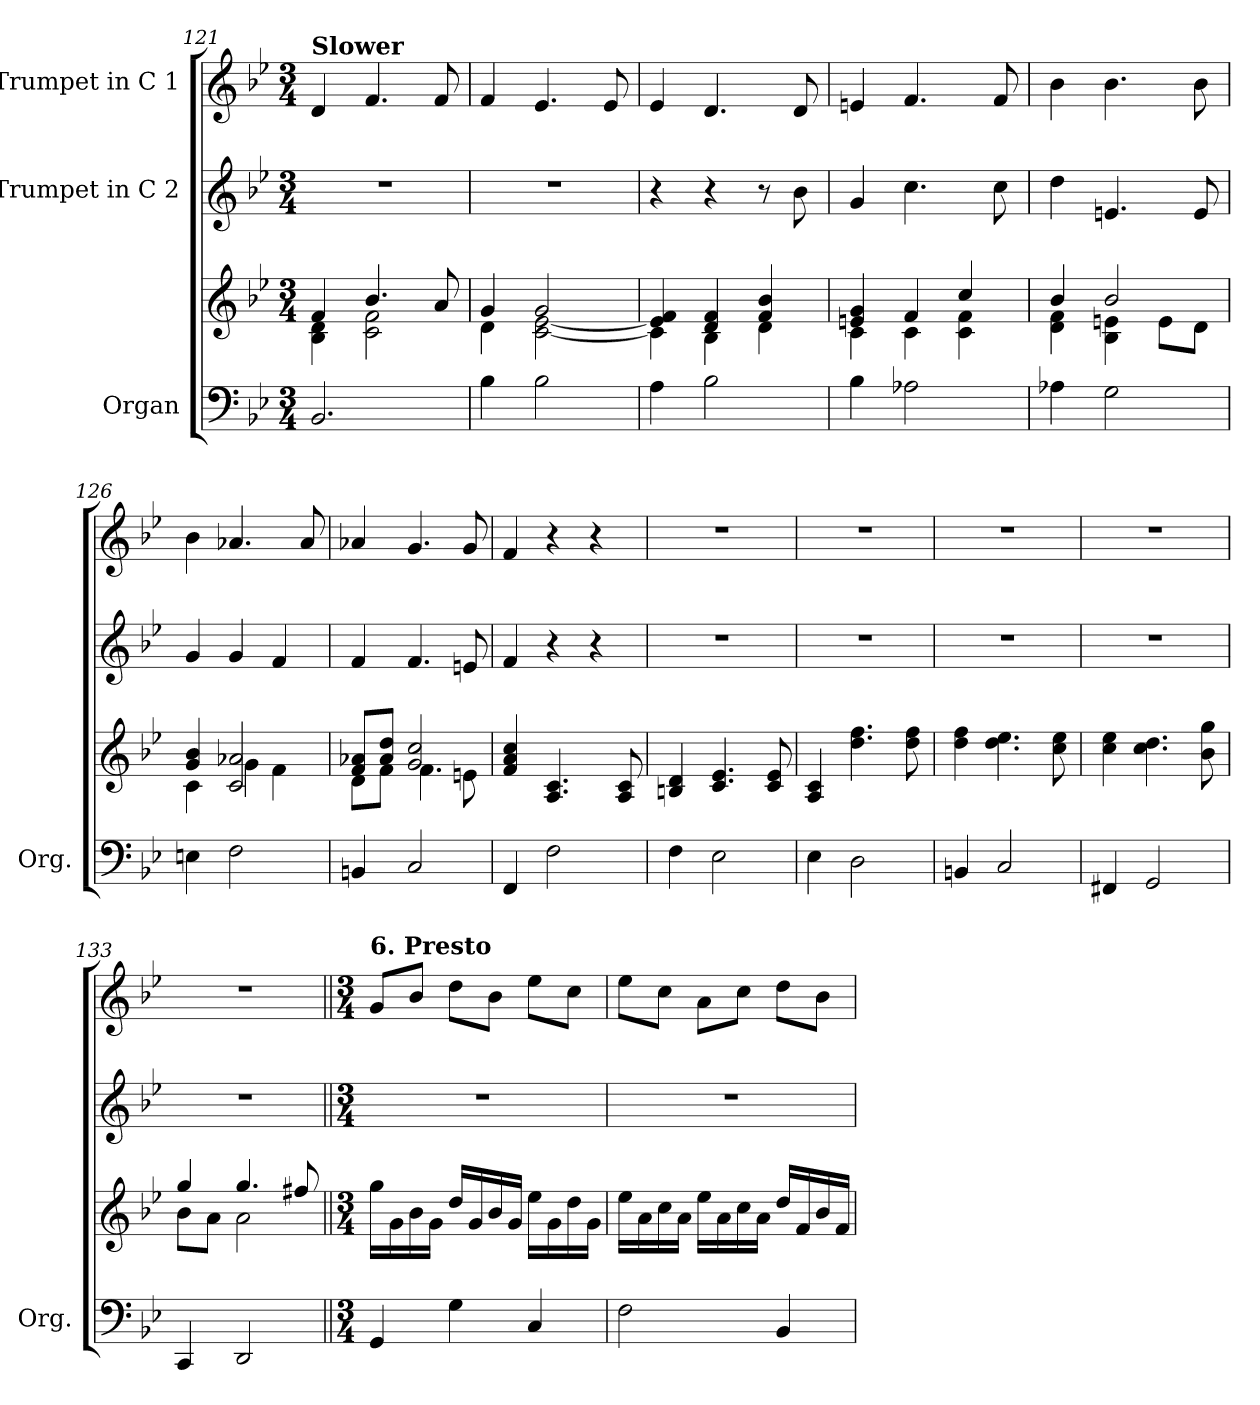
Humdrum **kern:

**kern	**kern	**kern	**kern
*part3	*part3	*part2	*part1
*staff4	*staff3	*staff2	*staff1
*I"Organ	*	*I"Trumpet in C 2	*I"Trumpet in C 1
*I'Org.	*	*	*
*clefF4	*clefG2	*clefG2	*clefG2
*k[b-e-]	*k[b-e-]	*k[b-e-]	*k[b-e-]
*B-:	*B-:	*B-:	*B-:
*M3/4	*M3/4	*M3/4	*M3/4
=121	=121	=121	=121
*	*^	*	*
!	!	!	!	!LO:TX:a:B:t=Slower
2.BB-/	4f/	4B-\ 4d\	2.r	4d/
.	4.b-/	2c\ 2f\	.	4.f/
.	8a/	.	.	8f/
=122	=122	=122	=122	=122
4B-\	4g/	4d\	2.r	4f/
2B-\	2g/	[<2c\ [<2e-\	.	4.e-/
.	.	.	.	8e-/
=123	=123	=123	=123	=123
4A\	4e-/] 4f/	4c\]	4r	4e-/
2B-\	4d/ 4f/	4B-\	4r	4.d/
.	4f/ 4b-/	4d\	8r	.
.	.	.	8b-\	8d/
=124	=124	=124	=124	=124
4B-\	4en/ 4g/	4c\	4g/	4en/
2A-X\	4f/	4c\	4.cc\	4.f/
.	4cc/	4c\ 4f\	.	.
.	.	.	8cc\	8f/
!!LO:LB:g=z
=125	=125	=125	=125	=125
4A-X\	4b-/	4d\ 4f\	4dd\	4b-\
2G\	2b-/	4B-\ 4en\	4.en/	4.b-\
.	.	8e\L	.	.
.	.	8d\J	8e/	8b-\
!!LO:PB:g=z
=126	=126	=126	=126	=126
4En\	4g/ 4b-/	4c\	4g/	4b-\
2F\	2c/ 2a-X/	4g\	4g/	4.a-X/
.	.	4f\	4f/	.
.	.	.	.	8a-/
=127	=127	=127	=127	=127
4BBn/	8f/ 8a-X/L	8d\L	4f/	4a-X/
.	8a-/ 8dd/J	8f\J	.	.
2C/	2g/ 2cc/	4.f\	4.f/	4.g/
.	.	8en\	8en/	8g/
*	*v	*v	*	*
=128	=128	=128	=128
4FF/	4f/ 4a/ 4cc/	4f/	4f/
2F\	4.A/ 4.c/	4r	4r
.	.	4r	4r
.	8A/ 8c/	.	.
=129	=129	=129	=129
4F\	4Bn/ 4d/	2.r	2.r
2E-\	4.c/ 4.e-/	.	.
.	8c/ 8e-/	.	.
=130	=130	=130	=130
4E-\	4A/ 4c/	2.r	2.r
2D\	4.dd\ 4.ff\	.	.
.	8dd\ 8ff\	.	.
=131	=131	=131	=131
4BBn/	4dd\ 4ff\	2.r	2.r
2C/	4.dd\ 4.ee-\	.	.
.	8cc\ 8ee-\	.	.
=132	=132	=132	=132
4FF#X/	4cc\ 4ee-\	2.r	2.r
2GG/	4.cc\ 4.dd\	.	.
.	8b-\ 8gg\	.	.
!!LO:LB:g=z
=133	=133	=133	=133
*	*^	*	*
4CC/	4gg/	8b-\L	2.r	2.r
.	.	8a\J	.	.
2DD/	4.gg/	2a\	.	.
.	8ff#X/	.	.	.
*	*v	*v	*	*
=134||	=134||	=134||	=134||
*M3/4	*M3/4	*M3/4	*M3/4
!	!	!	!LO:TX:a:B:t=6. Presto
4GG/	16gg\LL	2.r	8g/L
.	16g\	.	.
.	16b-\	.	8b-/J
.	16g\JJ	.	.
4G\	16dd/LL	.	8dd\L
.	16g/	.	.
.	16b-/	.	8b-\J
.	16g/JJ	.	.
4C/	16ee-\LL	.	8ee-\L
.	16g\	.	.
.	16dd\	.	8cc\J
.	16g\JJ	.	.
=135	=135	=135	=135
2F\	16ee-\LL	2.r	8ee-\L
.	16a\	.	.
.	16cc\	.	8cc\J
.	16a\JJ	.	.
.	16ee-\LL	.	8a\L
.	16a\	.	.
.	16cc\	.	8cc\J
.	16a\JJ	.	.
4BB-/	16dd/LL	.	8dd\L
.	16f/	.	.
.	16b-/	.	8b-\J
.	16f/JJ	.	.
=	=	=	=
*-	*-	*-	*-
